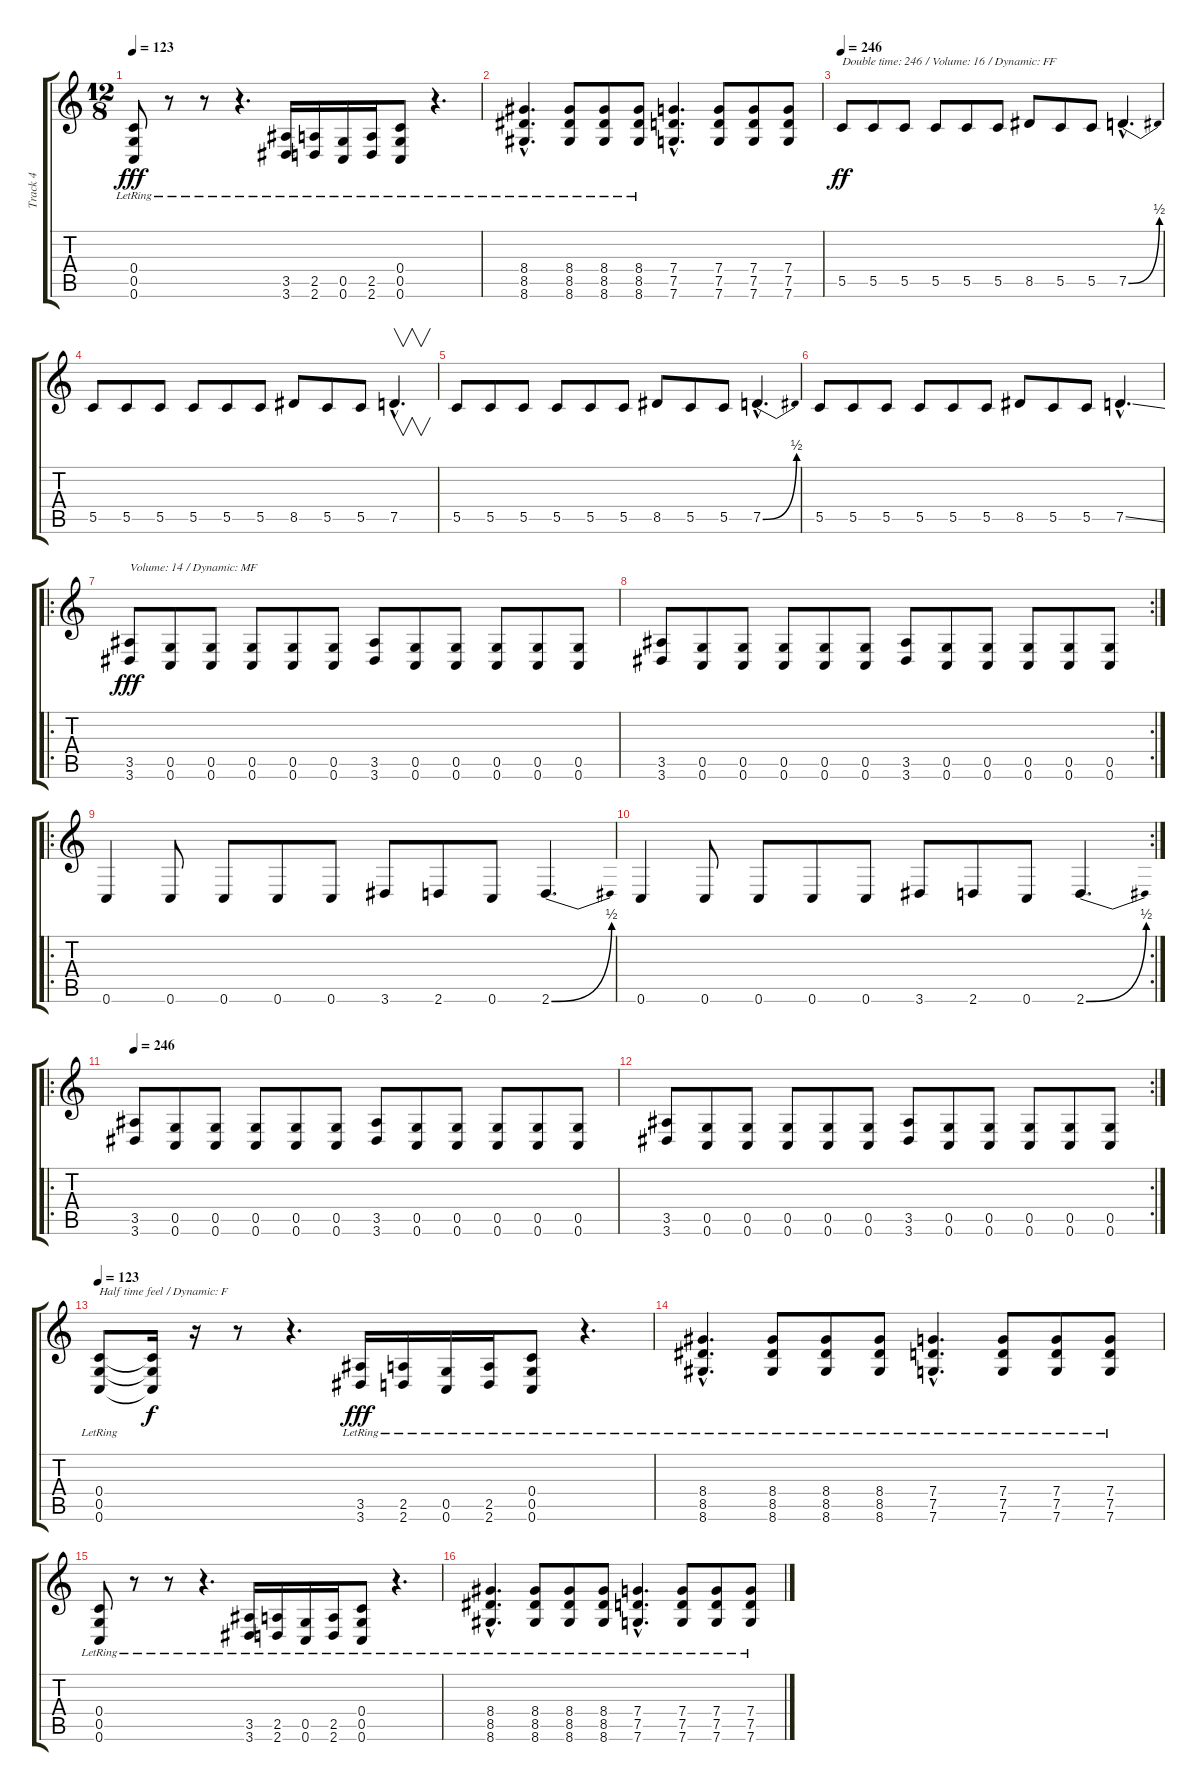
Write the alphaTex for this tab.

\track ("Track 4" "Track 4") {instrument distortionguitar}
\staff {score tabs}
\tuning (D4 A3 F3 C3 G2 C2) {hide}
\ts (12 8)
\tempo 123
\clef g2
\ks c
(0.4{lr} 0.5{lr} 0.6{lr}).8{dy fff} r.8 r.8 r.4{d} (3.5{lr} 3.6{lr}).16 (2.5{lr} 2.6{lr}).16 (0.5{lr} 0.6{lr}).16 (2.5{lr} 2.6{lr}).16 (0.4{lr} 0.5{lr} 0.6{lr}).8 r.4{d} |
(8.4{hac lr} 8.5{hac lr} 8.6{hac lr}).4{d} (8.4{lr} 8.5{lr} 8.6{lr}).8 (8.4{lr} 8.5{lr} 8.6{lr}).8 (8.4{lr} 8.5{lr} 8.6{lr}).8 (7.4{hac} 7.5{hac} 7.6{hac}).4{d} (7.4 7.5 7.6).8 (7.4 7.5 7.6).8 (7.4 7.5 7.6).8 |
\tempo 246
5.5.8{txt "Double time: 246 / Volume: 16 / Dynamic: FF" dy ff volume 16} 5.5.8 5.5.8 5.5.8 5.5.8 5.5.8 8.5.8 5.5.8 5.5.8 7.5{be (bend 0 0 60 2) hac}.4{d} |
5.5.8 5.5.8 5.5.8 5.5.8 5.5.8 5.5.8 8.5.8 5.5.8 5.5.8 7.5{hac}.4{v d} |
5.5.8 5.5.8 5.5.8 5.5.8 5.5.8 5.5.8 8.5.8 5.5.8 5.5.8 7.5{be (bend 0 0 60 2) hac}.4{d} |
5.5.8 5.5.8 5.5.8 5.5.8 5.5.8 5.5.8 8.5.8 5.5.8 5.5.8 7.5{ss hac}.4{d} |
\ro
(3.5 3.6).8{txt "Volume: 14 / Dynamic: MF" dy fff volume 14} (0.5 0.6).8 (0.5 0.6).8 (0.5 0.6).8 (0.5 0.6).8 (0.5 0.6).8 (3.5 3.6).8 (0.5 0.6).8 (0.5 0.6).8 (0.5 0.6).8 (0.5 0.6).8 (0.5 0.6).8 |
\rc 2
(3.5 3.6).8 (0.5 0.6).8 (0.5 0.6).8 (0.5 0.6).8 (0.5 0.6).8 (0.5 0.6).8 (3.5 3.6).8 (0.5 0.6).8 (0.5 0.6).8 (0.5 0.6).8 (0.5 0.6).8 (0.5 0.6).8 |
\ro
0.6.4 0.6.8 0.6.8 0.6.8 0.6.8 3.6.8 2.6.8 0.6.8 2.6{be (bend 0 0 60 2)}.4{d} |
\rc 2
0.6.4 0.6.8 0.6.8 0.6.8 0.6.8 3.6.8 2.6.8 0.6.8 2.6{be (bend 0 0 60 2)}.4{d} |
\ro
\tempo 246
(3.5 3.6).8 (0.5 0.6).8 (0.5 0.6).8 (0.5 0.6).8 (0.5 0.6).8 (0.5 0.6).8 (3.5 3.6).8 (0.5 0.6).8 (0.5 0.6).8 (0.5 0.6).8 (0.5 0.6).8 (0.5 0.6).8 |
\rc 2
(3.5 3.6).8 (0.5 0.6).8 (0.5 0.6).8 (0.5 0.6).8 (0.5 0.6).8 (0.5 0.6).8 (3.5 3.6).8 (0.5 0.6).8 (0.5 0.6).8 (0.5 0.6).8 (0.5 0.6).8 (0.5 0.6).8 |
\tempo 123
(0.4{lr} 0.5{lr} 0.6{lr}).8{txt "Half time feel / Dynamic: F"} (0.4{t} 0.5{t} 0.6{t}).16{dy f} r.16 r.8 r.4{d} (3.5{lr} 3.6{lr}).16{dy fff} (2.5{lr} 2.6{lr}).16 (0.5{lr} 0.6{lr}).16 (2.5{lr} 2.6{lr}).16 (0.4{lr} 0.5{lr} 0.6{lr}).8 r.4{d} |
(8.4{hac lr} 8.5{hac lr} 8.6{hac lr}).4{d} (8.4{lr} 8.5{lr} 8.6{lr}).8 (8.4{lr} 8.5{lr} 8.6{lr}).8 (8.4{lr} 8.5{lr} 8.6{lr}).8 (7.4{hac lr} 7.5{hac lr} 7.6{hac lr}).4{d} (7.4{lr} 7.5{lr} 7.6{lr}).8 (7.4{lr} 7.5{lr} 7.6{lr}).8 (7.4 7.5{lr} 7.6{lr}).8 |
(0.4{lr} 0.5{lr} 0.6{lr}).8 r.8 r.8 r.4{d} (3.5{lr} 3.6{lr}).16 (2.5{lr} 2.6{lr}).16 (0.5{lr} 0.6{lr}).16 (2.5{lr} 2.6{lr}).16 (0.4{lr} 0.5{lr} 0.6{lr}).8 r.4{d} |
(8.4{hac lr} 8.5{hac lr} 8.6{hac lr}).4{d} (8.4{lr} 8.5{lr} 8.6{lr}).8 (8.4{lr} 8.5{lr} 8.6{lr}).8 (8.4{lr} 8.5{lr} 8.6{lr}).8 (7.4{hac lr} 7.5{hac lr} 7.6{hac lr}).4{d} (7.4{lr} 7.5{lr} 7.6{lr}).8 (7.4{lr} 7.5{lr} 7.6{lr}).8 (7.4 7.5{lr} 7.6{lr}).8
